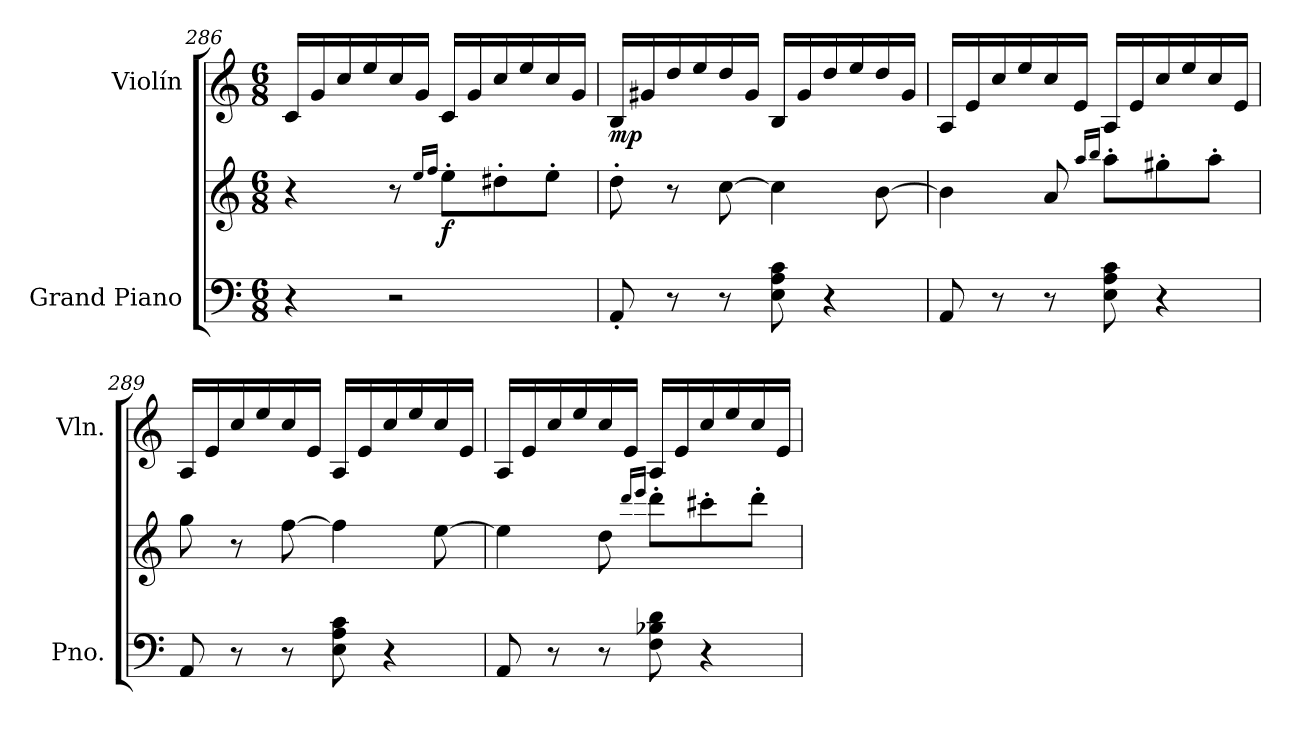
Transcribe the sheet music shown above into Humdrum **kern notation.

**kern	**kern	**dynam	**kern	**dynam
*part2	*part2	*part2	*part1	*part1
*staff3	*staff2	*staff2/3	*staff1	*staff1
*I"Grand Piano	*	*	*I"Violín	*
*I'Pno.	*	*	*I'Vln.	*
*clefF4	*clefG2	*	*clefG2	*
*k[]	*k[]	*	*k[]	*
*M6/8	*M6/8	*	*M6/8	*
=286	=286	=286	=286	=286
4r	4r	.	16c/LL	.
.	.	.	16g/	.
.	.	.	16cc/	.
.	.	.	16ee/	.
2r	8r	.	16cc/	.
.	.	.	16g/JJ	.
.	16qee/LL	.	.	.
.	16qff/JJ	.	.	.
!	!	!LO:DY:b	!	!
.	8ee'\L	f	16c/LL	.
.	.	.	16g/	.
.	8dd#X'\	.	16cc/	.
.	.	.	16ee/	.
.	8ee'\J	.	16cc/	.
.	.	.	16g/JJ	.
=287	=287	=287	=287	=287
!	!	!	!	!LO:DY:b
8AA'/	8dd'\	.	16B/LL	mp
.	.	.	16g#X/	.
8r	8r	.	16dd/	.
.	.	.	16ee/	.
8r	[8cc\	.	16dd/	.
.	.	.	16g#/JJ	.
8E\ 8A\ 8c\	4cc\]	.	16B/LL	.
.	.	.	16g#/	.
4r	.	.	16dd/	.
.	.	.	16ee/	.
.	[8b\	.	16dd/	.
.	.	.	16g#/JJ	.
!!LO:LB:g=z
=288	=288	=288	=288	=288
8AA/	4b\]	.	16A/LL	.
.	.	.	16e/	.
8r	.	.	16cc/	.
.	.	.	16ee/	.
8r	8a/	.	16cc/	.
.	.	.	16e/JJ	.
.	16qaa/LL	.	.	.
.	16qbb/JJ	.	.	.
8E\ 8A\ 8c\	8aa'\L	.	16A/LL	.
.	.	.	16e/	.
4r	8gg#X'\	.	16cc/	.
.	.	.	16ee/	.
.	8aa'\J	.	16cc/	.
.	.	.	16e/JJ	.
=289	=289	=289	=289	=289
8AA/	8gg\	.	16A/LL	.
.	.	.	16e/	.
8r	8r	.	16cc/	.
.	.	.	16ee/	.
8r	[8ff\	.	16cc/	.
.	.	.	16e/JJ	.
8E\ 8A\ 8c\	4ff\]	.	16A/LL	.
.	.	.	16e/	.
4r	.	.	16cc/	.
.	.	.	16ee/	.
.	[8ee\	.	16cc/	.
.	.	.	16e/JJ	.
=290	=290	=290	=290	=290
8AA/	4ee\]	.	16A/LL	.
.	.	.	16e/	.
8r	.	.	16cc/	.
.	.	.	16ee/	.
8r	8dd\	.	16cc/	.
.	.	.	16e/JJ	.
.	16qddd/LL	.	.	.
.	16qeee/JJ	.	.	.
8F\ 8B-X\ 8d\	8ddd'\L	.	16A/LL	.
.	.	.	16e/	.
4r	8ccc#X'\	.	16cc/	.
.	.	.	16ee/	.
.	8ddd'\J	.	16cc/	.
.	.	.	16e/JJ	.
=	=	=	=	=
*-	*-	*-	*-	*-
